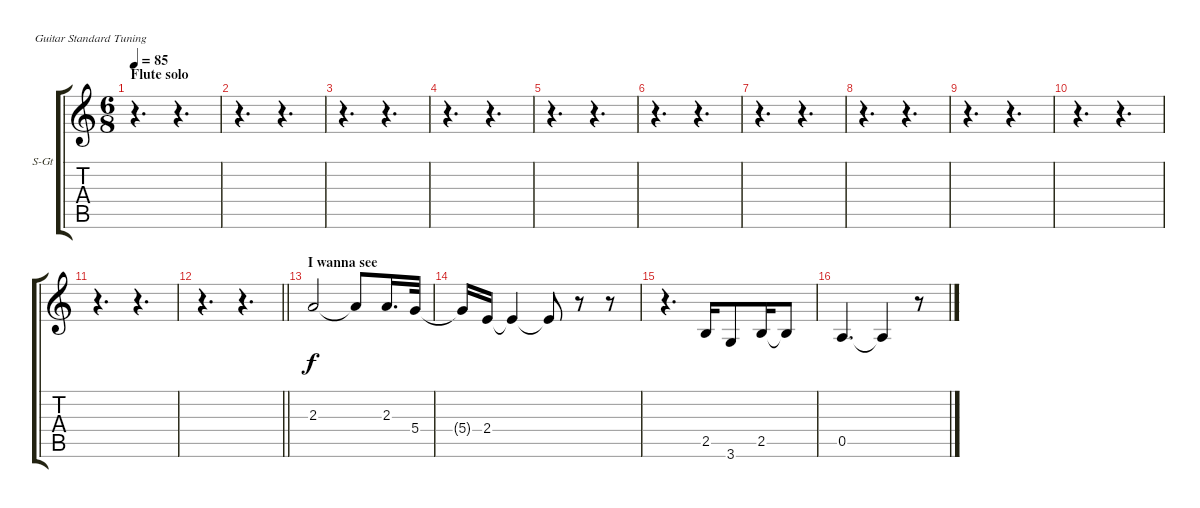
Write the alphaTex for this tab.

\bracketExtendMode groupsimilarinstruments
\firstSystemTrackNameOrientation horizontal
\otherSystemsTrackNameOrientation horizontal
\track ("Lead Vocals" "S-Gt") {instrument flute}
\staff {score tabs}
\tuning (E4 B3 G3 D3 A2 E2)
\displaytranspose 12
\ts (6 8)
\section ("" "Flute solo")
\tempo 85
\clef g2
\ks c
r.4{d dy f} r.4{d} |
r.4{d} r.4{d} |
r.4{d} r.4{d} |
r.4{d} r.4{d} |
r.4{d} r.4{d} |
r.4{d} r.4{d} |
r.4{d} r.4{d} |
r.4{d} r.4{d} |
r.4{d} r.4{d} |
r.4{d} r.4{d} |
r.4{d} r.4{d} |
\barLineRight lightlight
r.4{d} r.4{d} |
\section ("" "I wanna see")
2.3.2 2.3{t}.8 2.3.16{d} 5.4.32 |
5.4{t}.16 2.4.16 2.4{t}.4 2.4{t}.8 r.8 r.8 |
r.4{d} 2.5.16 3.6.8 2.5.16 2.5{t}.8 |
0.5.4{d} 0.5{t}.4 r.8
